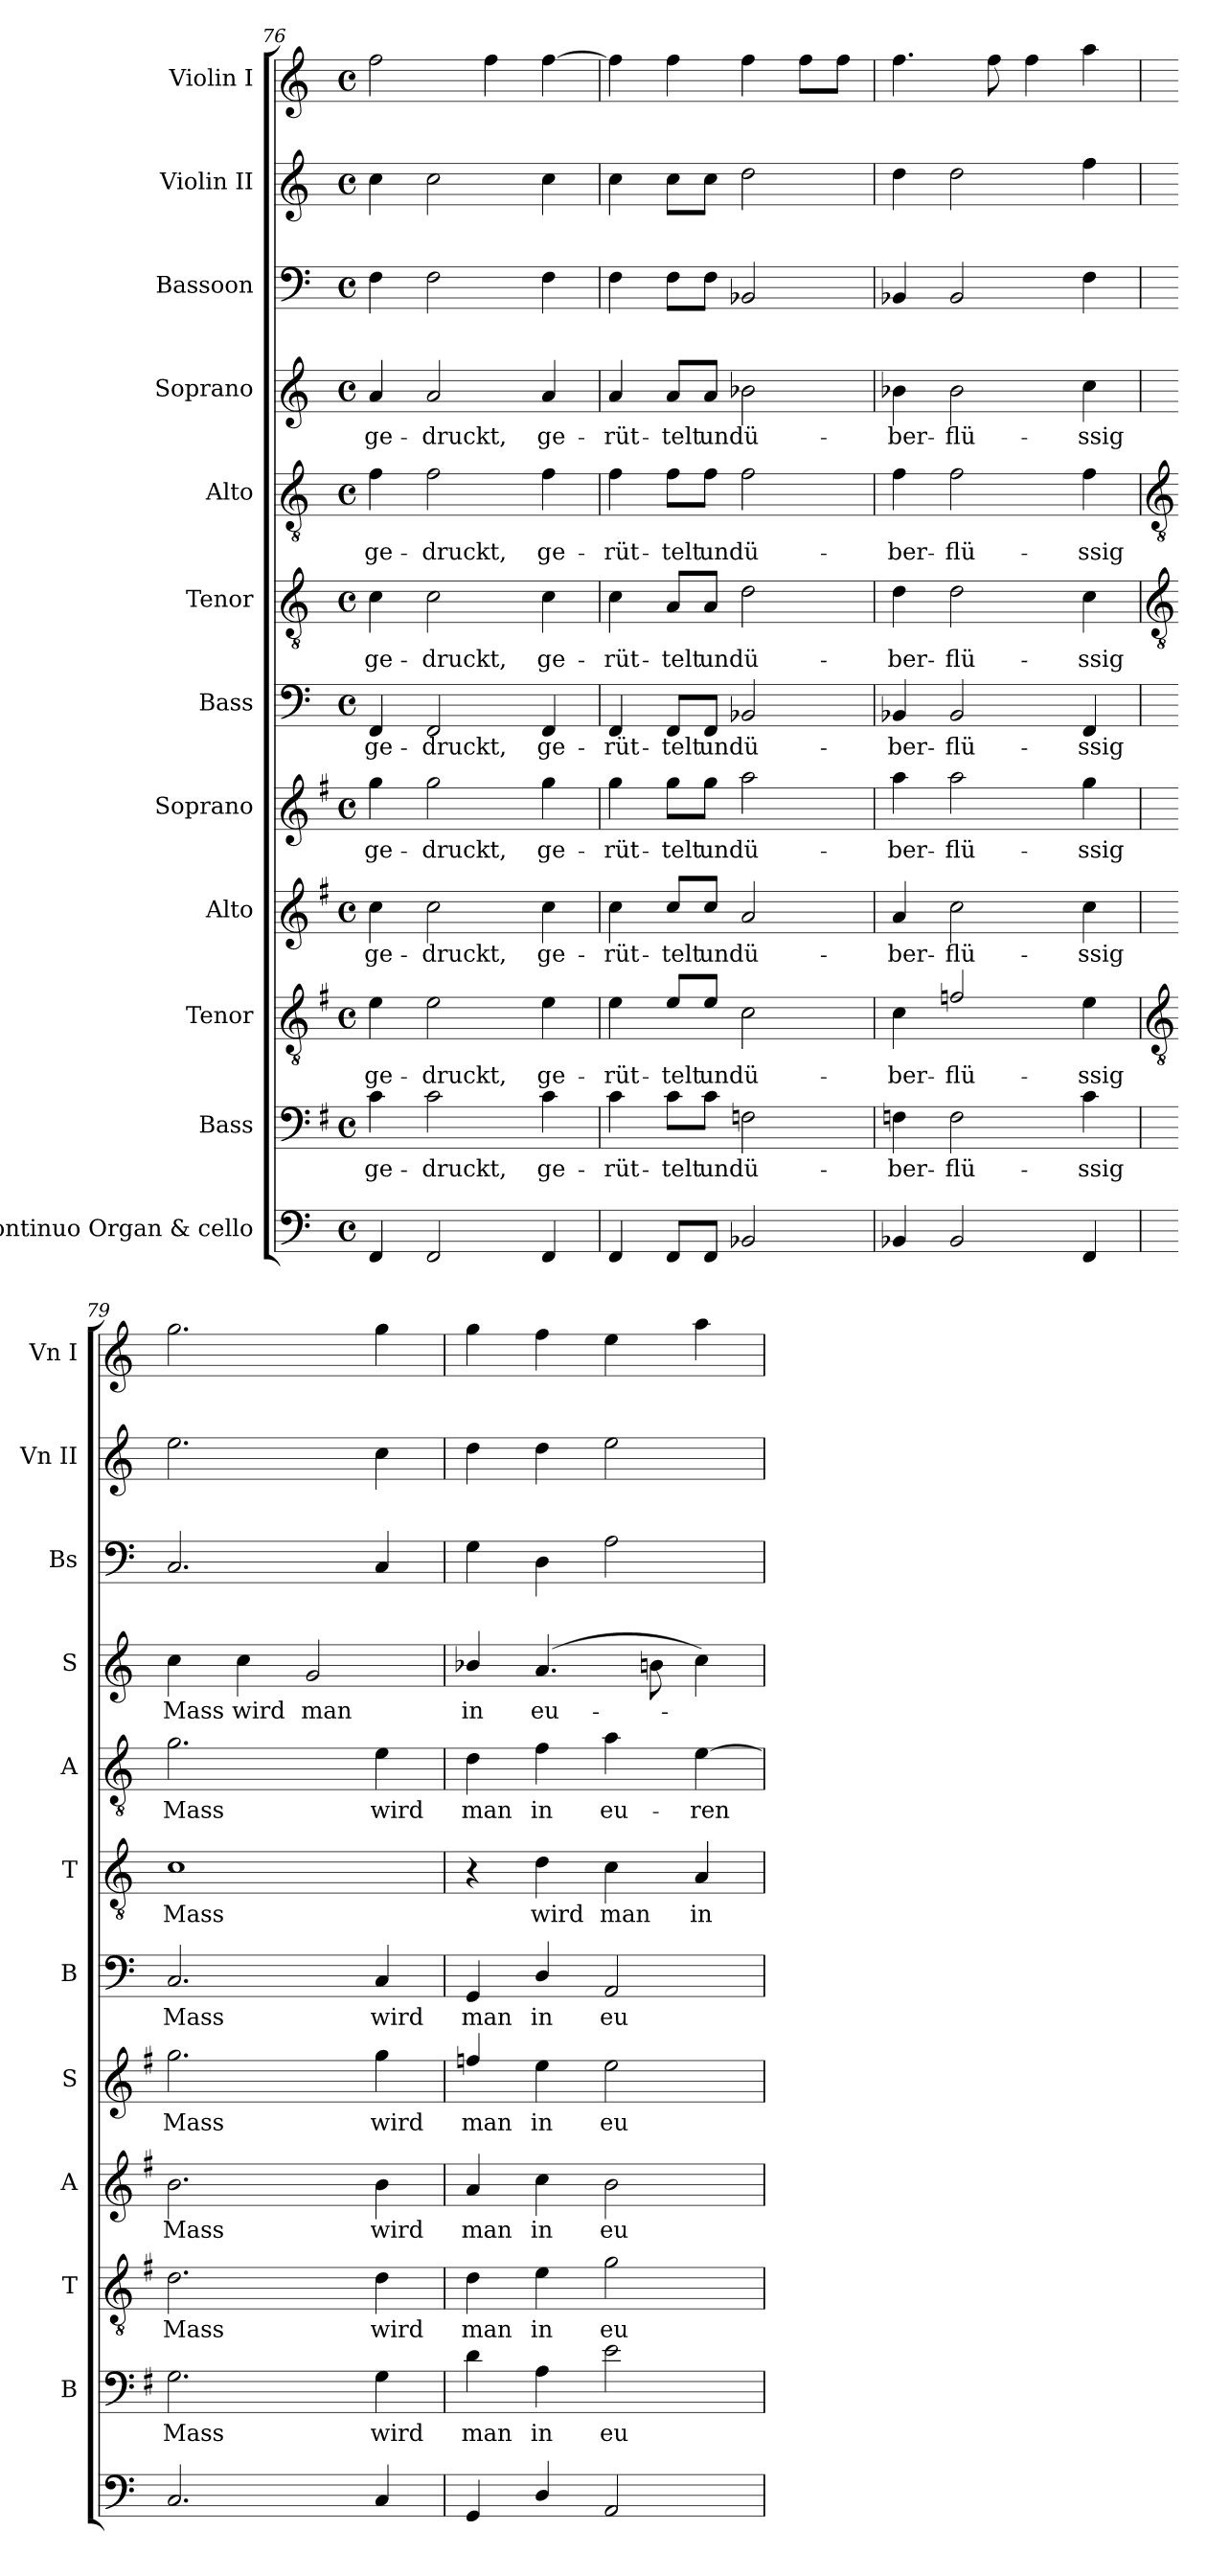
**kern	**kern	**text	**kern	**text	**kern	**text	**kern	**text	**kern	**text	**kern	**text	**kern	**text	**kern	**text	**kern	**kern	**kern
*part12	*part11	*part11	*part10	*part10	*part9	*part9	*part8	*part8	*part7	*part7	*part6	*part6	*part5	*part5	*part4	*part4	*part3	*part2	*part1
*staff12	*staff11	*staff11	*staff10	*staff10	*staff9	*staff9	*staff8	*staff8	*staff7	*staff7	*staff6	*staff6	*staff5	*staff5	*staff4	*staff4	*staff3	*staff2	*staff1
*I"Continuo Organ & cello	*I"Bass	*	*I"Tenor	*	*I"Alto	*	*I"Soprano	*	*I"Bass	*	*I"Tenor	*	*I"Alto	*	*I"Soprano	*	*I"Bassoon	*I"Violin II	*I"Violin I
*	*I'B	*	*I'T	*	*I'A	*	*I'S	*	*I'B	*	*I'T	*	*I'A	*	*I'S	*	*I'Bs	*I'Vn II	*I'Vn I
*clefF4	*clefF4	*	*clefGv2	*	*clefG2	*	*clefG2	*	*clefF4	*	*clefGv2	*	*clefGv2	*	*clefG2	*	*clefF4	*clefG2	*clefG2
*	*ITrd4c7	*	*ITrd4c7	*	*ITrd4c7	*	*ITrd4c7	*	*	*	*	*	*	*	*	*	*	*	*
*k[]	*k[]	*	*k[]	*	*k[]	*	*k[]	*	*k[]	*	*k[]	*	*k[]	*	*k[]	*	*k[]	*k[]	*k[]
*C:	*C:	*	*C:	*	*C:	*	*C:	*	*C:	*	*C:	*	*C:	*	*C:	*	*C:	*C:	*C:
*M4/4	*M4/4	*	*M4/4	*	*M4/4	*	*M4/4	*	*M4/4	*	*M4/4	*	*M4/4	*	*M4/4	*	*M4/4	*M4/4	*M4/4
*met(c)	*met(c)	*	*met(c)	*	*met(c)	*	*met(c)	*	*met(c)	*	*met(c)	*	*met(c)	*	*met(c)	*	*met(c)	*met(c)	*met(c)
=76	=76	=76	=76	=76	=76	=76	=76	=76	=76	=76	=76	=76	=76	=76	=76	=76	=76	=76	=76
!	!	!LO:LY:b	!	!LO:LY:b	!	!LO:LY:b	!	!LO:LY:b	!	!LO:LY:b	!	!LO:LY:b	!	!LO:LY:b	!	!LO:LY:b	!	!	!
4FF	4F	ge-	4A	ge-	4f	ge-	4cc	ge-	4FF	ge-	4c	ge-	4f	ge-	4a	ge-	4F	4cc	2ff
!	!	!LO:LY:b	!	!LO:LY:b	!	!LO:LY:b	!	!LO:LY:b	!	!LO:LY:b	!	!LO:LY:b	!	!LO:LY:b	!	!LO:LY:b	!	!	!
2FF	2F	-druckt,	2A	-druckt,	2f	-druckt,	2cc	-druckt,	2FF	-druckt,	2c	-druckt,	2f	-druckt,	2a	-druckt,	2F	2cc	.
.	.	.	.	.	.	.	.	.	.	.	.	.	.	.	.	.	.	.	4ff
!	!	!LO:LY:b	!	!LO:LY:b	!	!LO:LY:b	!	!LO:LY:b	!	!LO:LY:b	!	!LO:LY:b	!	!LO:LY:b	!	!LO:LY:b	!	!	!
4FF	4F	ge-	4A	ge-	4f	ge-	4cc	ge-	4FF	ge-	4c	ge-	4f	ge-	4a	ge-	4F	4cc	[4ff
=77	=77	=77	=77	=77	=77	=77	=77	=77	=77	=77	=77	=77	=77	=77	=77	=77	=77	=77	=77
!	!	!LO:LY:b	!	!LO:LY:b	!	!LO:LY:b	!	!LO:LY:b	!	!LO:LY:b	!	!LO:LY:b	!	!LO:LY:b	!	!LO:LY:b	!	!	!
4FF	4F	-rüt-	4A	-rüt-	4f	-rüt-	4cc	-rüt-	4FF	-rüt-	4c	-rüt-	4f	-rüt-	4a	-rüt-	4F	4cc	4ff]
!	!	!LO:LY:b	!	!LO:LY:b	!	!LO:LY:b	!	!LO:LY:b	!	!LO:LY:b	!	!LO:LY:b	!	!LO:LY:b	!	!LO:LY:b	!	!	!
8FFL	8F\L	-telt	8A/L	-telt	8f/L	-telt	8cc\L	-telt	8FF/L	-telt	8A/L	-telt	8f\L	-telt	8a/L	-telt	8FL	8ccL	4ff
!	!	!LO:LY:b	!	!LO:LY:b	!	!LO:LY:b	!	!LO:LY:b	!	!LO:LY:b	!	!LO:LY:b	!	!LO:LY:b	!	!LO:LY:b	!	!	!
8FFJ	8F\J	und	8A/J	und	8f/J	und	8cc\J	und	8FF/J	und	8A/J	und	8f\J	und	8a/J	und	8FJ	8ccJ	.
!	!	!LO:LY:b	!	!LO:LY:b	!	!LO:LY:b	!	!LO:LY:b	!	!LO:LY:b	!	!LO:LY:b	!	!LO:LY:b	!	!LO:LY:b	!	!	!
2BB-X	2BB-X	ü-	2F	ü-	2d	ü-	2dd	ü-	2BB-X	ü-	2d	ü-	2f	ü-	2b-X	ü-	2BB-X	2dd	4ff
.	.	.	.	.	.	.	.	.	.	.	.	.	.	.	.	.	.	.	8ffL
.	.	.	.	.	.	.	.	.	.	.	.	.	.	.	.	.	.	.	8ffJ
=78	=78	=78	=78	=78	=78	=78	=78	=78	=78	=78	=78	=78	=78	=78	=78	=78	=78	=78	=78
!	!	!LO:LY:b	!	!LO:LY:b	!	!LO:LY:b	!	!LO:LY:b	!	!LO:LY:b	!	!LO:LY:b	!	!LO:LY:b	!	!LO:LY:b	!	!	!
4BB-X	4BB-X	-ber-	4F	-ber-	4d	-ber-	4dd	-ber-	4BB-X	-ber-	4d	-ber-	4f	-ber-	4b-X	-ber-	4BB-X	4dd	4.ff
!	!	!LO:LY:b	!	!LO:LY:b	!	!LO:LY:b	!	!LO:LY:b	!	!LO:LY:b	!	!LO:LY:b	!	!LO:LY:b	!	!LO:LY:b	!	!	!
2BB-	2BB-	-flü-	2B-X/	-flü-	2f	-flü-	2dd	-flü-	2BB-	-flü-	2d	-flü-	2f	-flü-	2b-	-flü-	2BB-	2dd	.
.	.	.	.	.	.	.	.	.	.	.	.	.	.	.	.	.	.	.	8ff
.	.	.	.	.	.	.	.	.	.	.	.	.	.	.	.	.	.	.	4ff
!	!	!LO:LY:b	!	!LO:LY:b	!	!LO:LY:b	!	!LO:LY:b	!	!LO:LY:b	!	!LO:LY:b	!	!LO:LY:b	!	!LO:LY:b	!	!	!
4FF	4F	-ssig	4A	-ssig	4f	-ssig	4cc	-ssig	4FF	-ssig	4c	-ssig	4f	-ssig	4cc	-ssig	4F	4ff	4aa
!!LO:LB:g=z
=79	=79	=79	=79	=79	=79	=79	=79	=79	=79	=79	=79	=79	=79	=79	=79	=79	=79	=79	=79
*	*	*	*clefGv2	*	*	*	*	*	*	*	*clefGv2	*	*clefGv2	*	*	*	*	*	*
!	!	!LO:LY:b	!	!LO:LY:b	!	!LO:LY:b	!	!LO:LY:b	!	!LO:LY:b	!	!LO:LY:b	!	!LO:LY:b	!	!LO:LY:b	!	!	!
2.C	2.C	Mass	2.G	Mass	2.e	Mass	2.cc	Mass	2.C	Mass	1c	Mass	2.g	Mass	4cc	Mass	2.C	2.ee	2.gg
!	!	!	!	!	!	!	!	!	!	!	!	!	!	!	!	!LO:LY:b	!	!	!
.	.	.	.	.	.	.	.	.	.	.	.	.	.	.	4cc	wird	.	.	.
!	!	!	!	!	!	!	!	!	!	!	!	!	!	!	!	!LO:LY:b	!	!	!
.	.	.	.	.	.	.	.	.	.	.	.	.	.	.	2g	man	.	.	.
!	!	!LO:LY:b	!	!LO:LY:b	!	!LO:LY:b	!	!LO:LY:b	!	!LO:LY:b	!	!	!	!LO:LY:b	!	!	!	!	!
4C	4C	wird	4G	wird	4e	wird	4cc	wird	4C	wird	.	.	4e	wird	.	.	4C	4cc	4gg
=80	=80	=80	=80	=80	=80	=80	=80	=80	=80	=80	=80	=80	=80	=80	=80	=80	=80	=80	=80
!	!	!LO:LY:b	!	!LO:LY:b	!	!LO:LY:b	!	!LO:LY:b	!	!LO:LY:b	!	!	!	!LO:LY:b	!	!LO:LY:b	!	!	!
4GG	4G	man	4G	man	4d	man	4b-X/	man	4GG	man	4r	.	4d	man	4b-X/	in	4G	4dd	4gg
!	!	!LO:LY:b	!	!LO:LY:b	!	!LO:LY:b	!	!LO:LY:b	!	!LO:LY:b	!	!LO:LY:b	!	!LO:LY:b	!	!LO:LY:b	!	!	!
4D/	4D	in	4A	in	4f	in	4a	in	4D/	in	4d	wird	4f	in	(>4.a	eu-	4D	4dd	4ff
!	!	!LO:LY:b	!	!LO:LY:b	!	!LO:LY:b	!	!LO:LY:b	!	!LO:LY:b	!	!LO:LY:b	!	!LO:LY:b	!	!	!	!	!
2AA	2A	eu-	2c	eu-	2e	eu-	2a	eu-	2AA	eu-	4c	man	4a	eu-	.	.	2A	2ee	4ee
.	.	.	.	.	.	.	.	.	.	.	.	.	.	.	8bn	.	.	.	.
!	!	!	!	!	!	!	!	!	!	!	!	!LO:LY:b	!	!LO:LY:b	!	!	!	!	!
.	.	.	.	.	.	.	.	.	.	.	4A	in	[4e	-ren	4cc)	.	.	.	4aa
=	=	=	=	=	=	=	=	=	=	=	=	=	=	=	=	=	=	=	=
*-	*-	*-	*-	*-	*-	*-	*-	*-	*-	*-	*-	*-	*-	*-	*-	*-	*-	*-	*-
